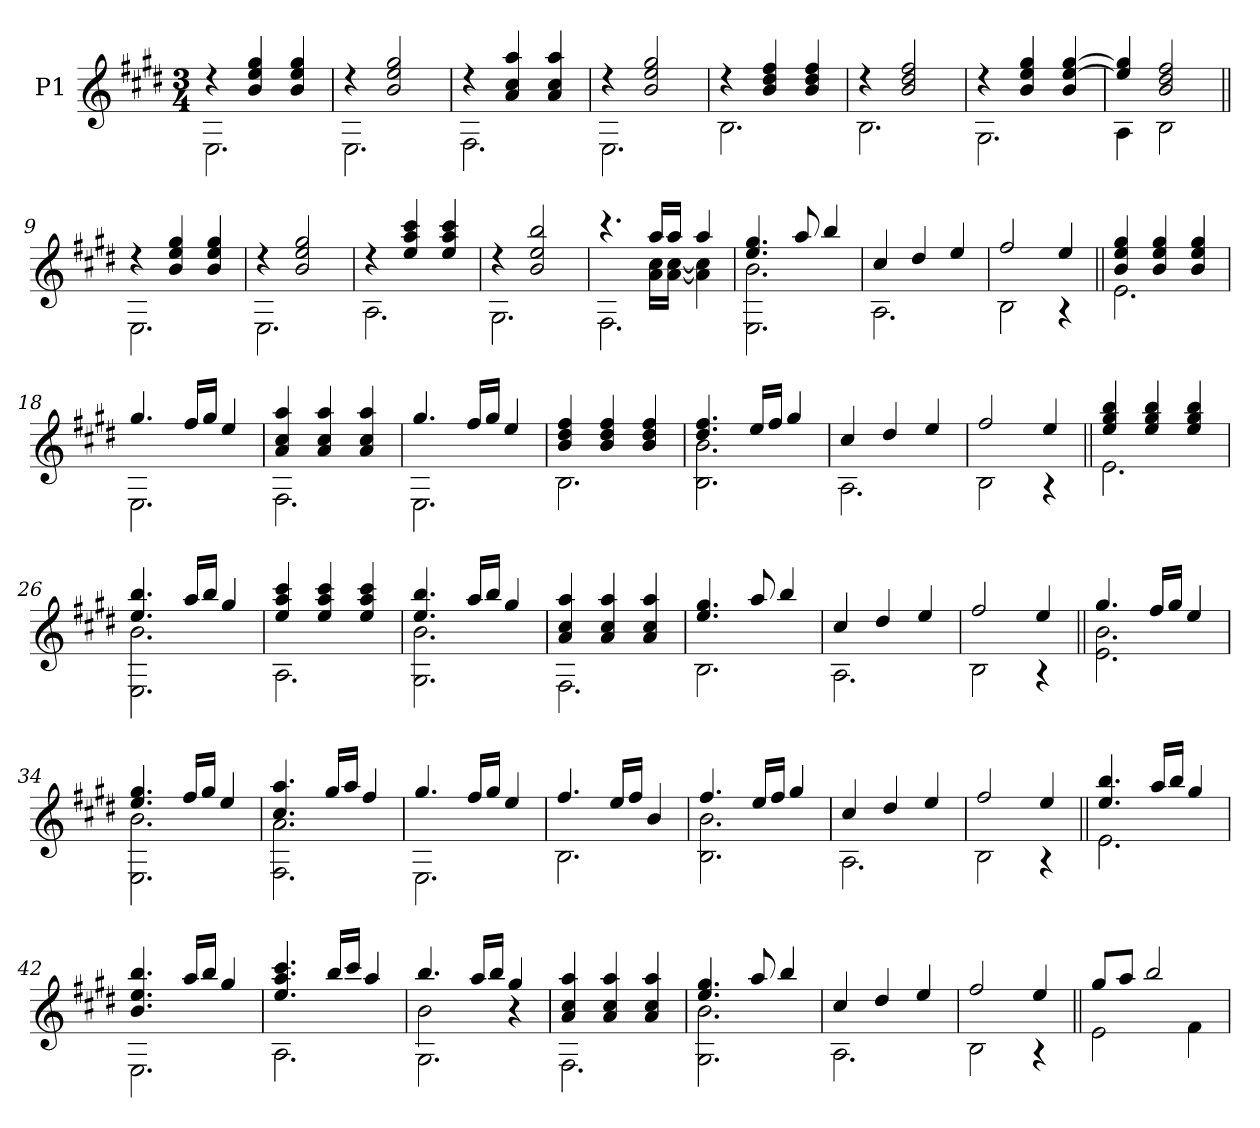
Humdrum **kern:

**kern
*part1
*staff1
*I"P1
!!LO:PB:g=z
*clefG2
*ITrd7c12
*k[f#c#g#d#]
*E:
*M3/4
*MM96
=1
*^
4r	2.EEi\
4Bi/ 4ei 4g#i	.
4Bi/ 4ei 4g#i	.
=2	=2
4r	2.EEi\
2Bi/ 2ei 2g#i	.
=3	=3
4r	2.FF#i\
4Ai/ 4c#i 4ai	.
4Ai/ 4c#i 4ai	.
=4	=4
4r	2.EEi\
2Bi/ 2ei 2g#i	.
=5	=5
4r	2.BBi\
4Bi/ 4d#i 4f#i	.
4Bi/ 4d#i 4f#i	.
=6	=6
4r	2.BBi\
2Bi/ 2d#i 2f#i	.
=7	=7
4r	2.GG#i\
4Bi/ 4ei 4g#i	.
4Bi/ [>4ei [>4g#i	.
=8	=8
4ei/] 4g#i]	4AAi\
2Bi/ 2d#i 2f#i	2BBi\
!!LO:LB:g=z	!!
=9||	=9||
4r	2.EEi\
4Bi/ 4ei 4g#i	.
4Bi/ 4ei 4g#i	.
=10	=10
4r	2.EEi\
2Bi/ 2ei 2g#i	.
=11	=11
4r	2.AAi\
4ei/ 4ai 4cc#i	.
4ei/ 4ai 4cc#i	.
=12	=12
4r	2.GG#i\
2Bi/ 2ei 2bi	.
=13	=13
*	*^
4.r	4.ryy	2.FF#i\
16ai/LL	16Ai\ 16c#iLL	.
16ai/JJ	[<16Ai\ [>16c#iJJ	.
4ai/	4Ai\] 4c#i]	.
*	*v	*v
=14	=14
4.ei/ 4.g#i	2.EEi\ 2.Bi
8ai/	.
4bi/	.
=15	=15
4c#i/	2.AAi\
4d#i/	.
4ei/	.
=16	=16
2f#i/	2BBi\
4ei/	4r
!!LO:LB:g=z	!!
=17||	=17||
4Bi/ 4ei 4g#i	2.Ei\
4Bi/ 4ei 4g#i	.
4Bi/ 4ei 4g#i	.
=18	=18
4.g#i/	2.EEi\
16f#i/LL	.
16g#i/JJ	.
4ei/	.
=19	=19
4Ai/ 4c#i 4ai	2.FF#i\
4Ai/ 4c#i 4ai	.
4Ai/ 4c#i 4ai	.
=20	=20
4.g#i/	2.EEi\
16f#i/LL	.
16g#i/JJ	.
4ei/	.
=21	=21
4Bi/ 4d#i 4f#i	2.BBi\
4Bi/ 4d#i 4f#i	.
4Bi/ 4d#i 4f#i	.
=22	=22
4.d#i/ 4.f#i	2.BBi\ 2.Bi
16ei/LL	.
16f#i/JJ	.
4g#i/	.
=23	=23
4c#i/	2.AAi\
4d#i/	.
4ei/	.
=24	=24
2f#i/	2BBi\
4ei/	4r
!!LO:LB:g=z	!!
=25||	=25||
4ei/ 4g#i 4bi	2.Ei\
4ei/ 4g#i 4bi	.
4ei/ 4g#i 4bi	.
=26	=26
4.ei/ 4.bi	2.EEi\ 2.Bi
16ai/LL	.
16bi/JJ	.
4g#i/	.
=27	=27
4ei/ 4ai 4cc#i	2.AAi\
4ei/ 4ai 4cc#i	.
4ei/ 4ai 4cc#i	.
=28	=28
4.ei/ 4.bi	2.GG#i\ 2.Bi
16ai/LL	.
16bi/JJ	.
4g#i/	.
=29	=29
4Ai/ 4c#i 4ai	2.FF#i\
4Ai/ 4c#i 4ai	.
4Ai/ 4c#i 4ai	.
=30	=30
4.ei/ 4.g#i	2.BBi\
8ai/	.
4bi/	.
=31	=31
4c#i/	2.AAi\
4d#i/	.
4ei/	.
=32	=32
2f#i/	2BBi\
4ei/	4r
!!LO:LB:g=z	!!
=33||	=33||
4.g#i/	2.Ei\ 2.Bi
16f#i/LL	.
16g#i/JJ	.
4ei/	.
=34	=34
4.ei/ 4.g#i	2.EEi\ 2.Bi
16f#i/LL	.
16g#i/JJ	.
4ei/	.
=35	=35
4.c#i/ 4.ai	2.FF#i\ 2.Ai
16g#i/LL	.
16ai/JJ	.
4f#i/	.
=36	=36
4.g#i/	2.EEi\
16f#i/LL	.
16g#i/JJ	.
4ei/	.
=37	=37
4.f#i/	2.BBi\
16ei/LL	.
16f#i/JJ	.
4Bi/	.
=38	=38
4.f#i/	2.BBi\ 2.Bi
16ei/LL	.
16f#i/JJ	.
4g#i/	.
=39	=39
4c#i/	2.AAi\
4d#i/	.
4ei/	.
=40	=40
2f#i/	2BBi\
4ei/	4r
!!LO:LB:g=z	!!
=41||	=41||
4.ei/ 4.bi	2.Ei\
16ai/LL	.
16bi/JJ	.
4g#i/	.
=42	=42
4.Bi/ 4.ei 4.bi	2.EEi\
16ai/LL	.
16bi/JJ	.
4g#i/	.
=43	=43
4.ei/ 4.ai 4.cc#i	2.AAi\
16bi/LL	.
16cc#i/JJ	.
4ai/	.
=44	=44
*	*^
4.bi/	2Bi\	2.GG#i\
16ai/LL	.	.
16bi/JJ	.	.
4g#i/	4r	.
*	*v	*v
=45	=45
4Ai/ 4c#i 4ai	2.FF#i\
4Ai/ 4c#i 4ai	.
4Ai/ 4c#i 4ai	.
=46	=46
4.ei/ 4.g#i	2.GG#i\ 2.Bi
8ai/	.
4bi/	.
=47	=47
4c#i/	2.AAi\
4d#i/	.
4ei/	.
=48	=48
2f#i/	2BBi\
4ei/	4r
!!LO:LB:g=z	!!
=49||	=49||
8g#i/L	2Ei\
8ai/J	.
2bi/	.
.	4F#i\
*v	*v
=
*-
